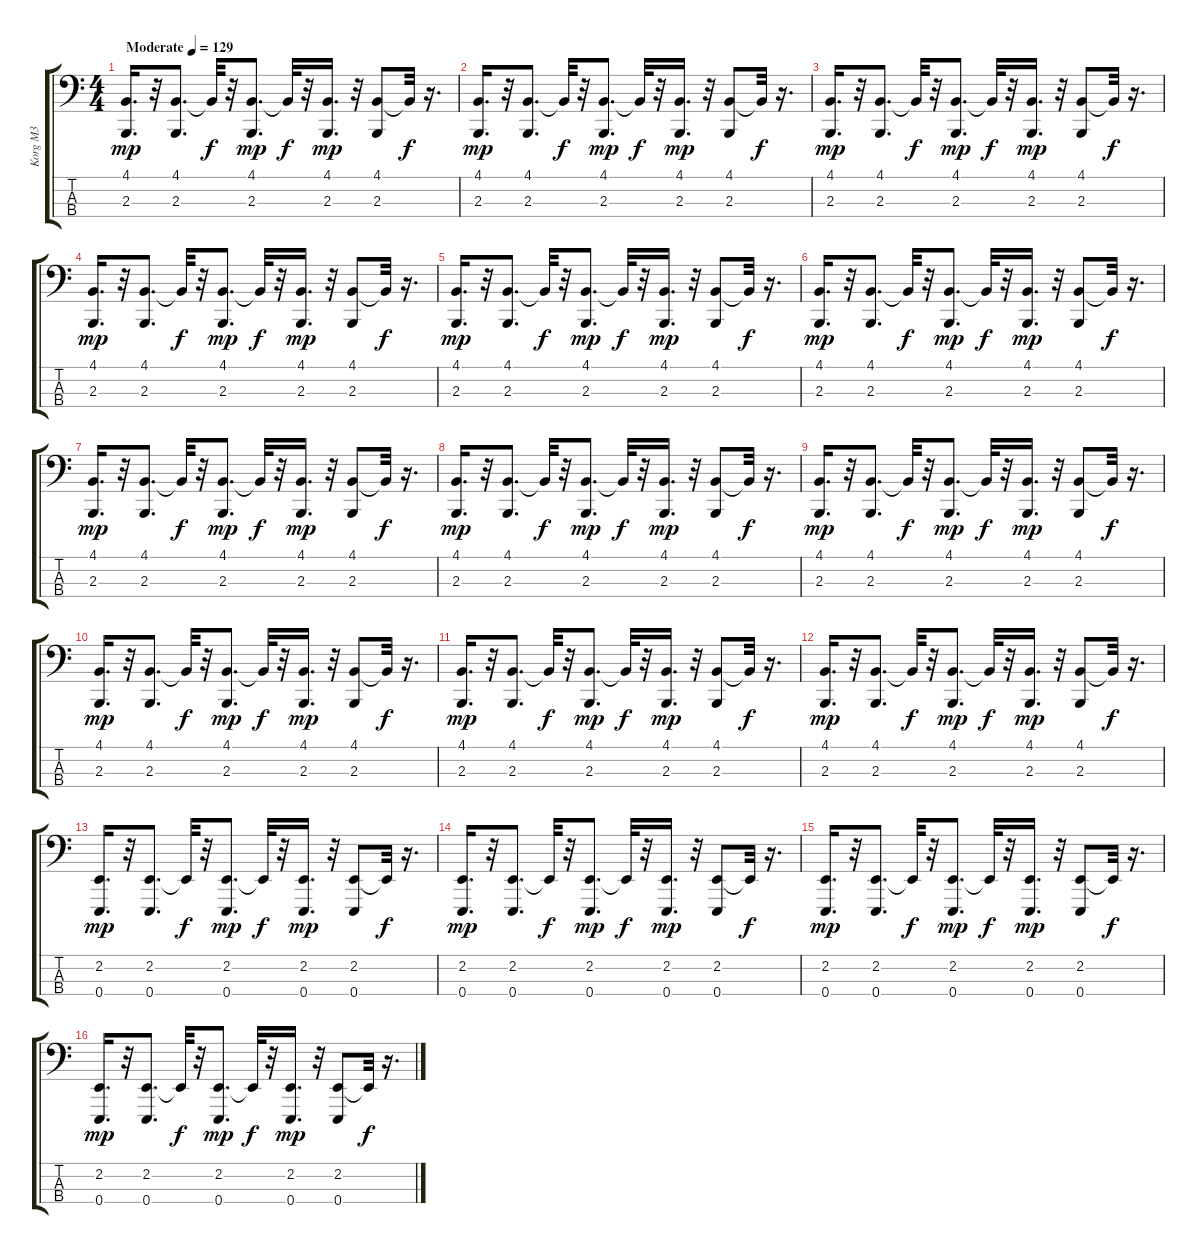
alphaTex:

\track ("Korg M3" "Korg M3") {instrument lead2sawtooth}
\staff {score tabs}
\tuning (G2 D2 A1 E1) {hide}
\ts (4 4)
\tempo (129 "Moderate")
\clef f4
\ks c
(4.1 2.3).16{d dy mp instrument lead2sawtooth} r.32 (4.1 2.3).8{d} 4.1{t}.32{dy f} r.32 (4.1 2.3).8{d dy mp} 4.1{t}.32{dy f} r.32 (4.1 2.3).16{d dy mp} r.32 (4.1 2.3).8 4.1{t}.32{dy f} r.16{d} |
(4.1 2.3).16{d dy mp} r.32 (4.1 2.3).8{d} 4.1{t}.32{dy f} r.32 (4.1 2.3).8{d dy mp} 4.1{t}.32{dy f} r.32 (4.1 2.3).16{d dy mp} r.32 (4.1 2.3).8 4.1{t}.32{dy f} r.16{d} |
(4.1 2.3).16{d dy mp} r.32 (4.1 2.3).8{d} 4.1{t}.32{dy f} r.32 (4.1 2.3).8{d dy mp} 4.1{t}.32{dy f} r.32 (4.1 2.3).16{d dy mp} r.32 (4.1 2.3).8 4.1{t}.32{dy f} r.16{d} |
(4.1 2.3).16{d dy mp} r.32 (4.1 2.3).8{d} 4.1{t}.32{dy f} r.32 (4.1 2.3).8{d dy mp} 4.1{t}.32{dy f} r.32 (4.1 2.3).16{d dy mp} r.32 (4.1 2.3).8 4.1{t}.32{dy f} r.16{d} |
(4.1 2.3).16{d dy mp} r.32 (4.1 2.3).8{d} 4.1{t}.32{dy f} r.32 (4.1 2.3).8{d dy mp} 4.1{t}.32{dy f} r.32 (4.1 2.3).16{d dy mp} r.32 (4.1 2.3).8 4.1{t}.32{dy f} r.16{d} |
(4.1 2.3).16{d dy mp} r.32 (4.1 2.3).8{d} 4.1{t}.32{dy f} r.32 (4.1 2.3).8{d dy mp} 4.1{t}.32{dy f} r.32 (4.1 2.3).16{d dy mp} r.32 (4.1 2.3).8 4.1{t}.32{dy f} r.16{d} |
(4.1 2.3).16{d dy mp} r.32 (4.1 2.3).8{d} 4.1{t}.32{dy f} r.32 (4.1 2.3).8{d dy mp} 4.1{t}.32{dy f} r.32 (4.1 2.3).16{d dy mp} r.32 (4.1 2.3).8 4.1{t}.32{dy f} r.16{d} |
(4.1 2.3).16{d dy mp} r.32 (4.1 2.3).8{d} 4.1{t}.32{dy f} r.32 (4.1 2.3).8{d dy mp} 4.1{t}.32{dy f} r.32 (4.1 2.3).16{d dy mp} r.32 (4.1 2.3).8 4.1{t}.32{dy f} r.16{d} |
(4.1 2.3).16{d dy mp} r.32 (4.1 2.3).8{d} 4.1{t}.32{dy f} r.32 (4.1 2.3).8{d dy mp} 4.1{t}.32{dy f} r.32 (4.1 2.3).16{d dy mp} r.32 (4.1 2.3).8 4.1{t}.32{dy f} r.16{d} |
(4.1 2.3).16{d dy mp} r.32 (4.1 2.3).8{d} 4.1{t}.32{dy f} r.32 (4.1 2.3).8{d dy mp} 4.1{t}.32{dy f} r.32 (4.1 2.3).16{d dy mp} r.32 (4.1 2.3).8 4.1{t}.32{dy f} r.16{d} |
(4.1 2.3).16{d dy mp} r.32 (4.1 2.3).8{d} 4.1{t}.32{dy f} r.32 (4.1 2.3).8{d dy mp} 4.1{t}.32{dy f} r.32 (4.1 2.3).16{d dy mp} r.32 (4.1 2.3).8 4.1{t}.32{dy f} r.16{d} |
(4.1 2.3).16{d dy mp} r.32 (4.1 2.3).8{d} 4.1{t}.32{dy f} r.32 (4.1 2.3).8{d dy mp} 4.1{t}.32{dy f} r.32 (4.1 2.3).16{d dy mp} r.32 (4.1 2.3).8 4.1{t}.32{dy f} r.16{d} |
(2.2 0.4).16{d dy mp} r.32 (2.2 0.4).8{d} 2.2{t}.32{dy f} r.32 (2.2 0.4).8{d dy mp} 2.2{t}.32{dy f} r.32 (2.2 0.4).16{d dy mp} r.32 (2.2 0.4).8 2.2{t}.32{dy f} r.16{d} |
(2.2 0.4).16{d dy mp} r.32 (2.2 0.4).8{d} 2.2{t}.32{dy f} r.32 (2.2 0.4).8{d dy mp} 2.2{t}.32{dy f} r.32 (2.2 0.4).16{d dy mp} r.32 (2.2 0.4).8 2.2{t}.32{dy f} r.16{d} |
(2.2 0.4).16{d dy mp} r.32 (2.2 0.4).8{d} 2.2{t}.32{dy f} r.32 (2.2 0.4).8{d dy mp} 2.2{t}.32{dy f} r.32 (2.2 0.4).16{d dy mp} r.32 (2.2 0.4).8 2.2{t}.32{dy f} r.16{d} |
(2.2 0.4).16{d dy mp} r.32 (2.2 0.4).8{d} 2.2{t}.32{dy f} r.32 (2.2 0.4).8{d dy mp} 2.2{t}.32{dy f} r.32 (2.2 0.4).16{d dy mp} r.32 (2.2 0.4).8 2.2{t}.32{dy f} r.16{d}
